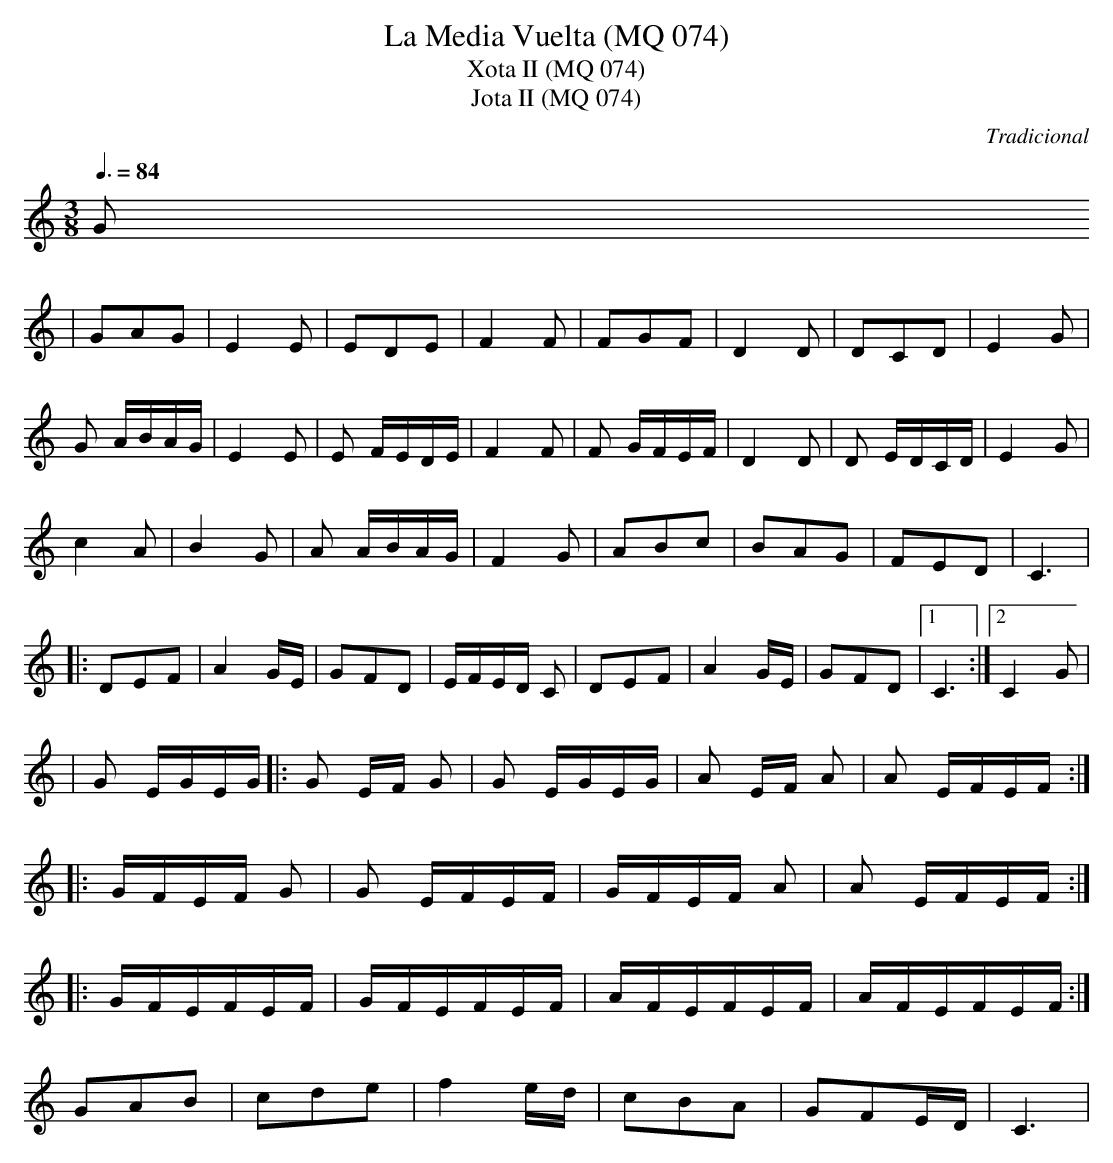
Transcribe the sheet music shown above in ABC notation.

X:1
T:La Media Vuelta (MQ 074)
T:Xota II (MQ 074)
T:Jota II (MQ 074)
C:Tradicional
M:3/8
L:1/8
Q:3/8=84
K:C
G
|GAG|E2 E|EDE|F2 F|FGF|D2 D|DCD|E2 G|
G A/B/A/G/|E2 E|E F/E/D/E/|F2 F|F G/F/E/F/|D2 D|D E/D/C/D/|E2 G|
c2 A|B2 G|A A/B/A/G/|F2 G|ABc|BAG|FED|C3|
|: DEF|A2 G/E/|GFD|E/F/E/D/ C|DEF|A2 G/E/|GFD|[1 C3 :|[2 C2 G|
|G E/G/E/G/|: G E/F/ G|G E/G/E/G/|A E/F/ A|A E/F/E/F/ :|
|: G/F/E/F/ G|G E/F/E/F/|G/F/E/F/ A|A E/F/E/F/ :|
|: G/F/E/F/E/F/|G/F/E/F/E/F/|A/F/E/F/E/F/|A/F/E/F/E/F/ :|
GAB|cde|f2 e/d/|cBA|GFE/D/|C3|
